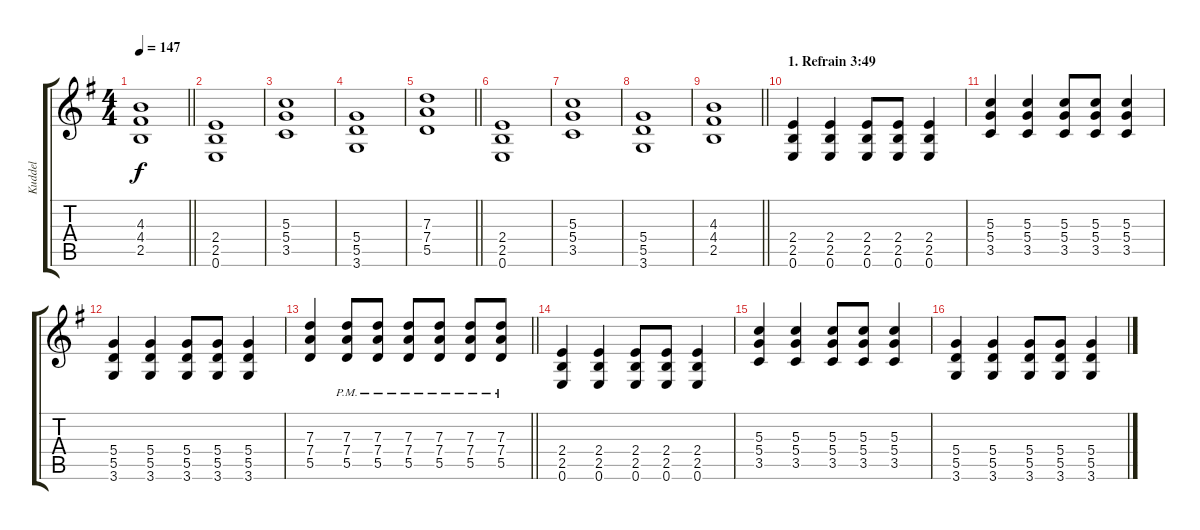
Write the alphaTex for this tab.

\track ("Kuddel" "Kuddel") {instrument overdrivenguitar}
\staff {score tabs}
\tuning (E4 B3 G3 D3 A2 E2) {hide}
\ts (4 4)
\tempo 147
\clef g2
\barLineRight lightlight
\ks g
(4.3 4.4 2.5).1{dy f} |
(2.4 2.5 0.6).1 |
(5.3 5.4 3.5).1 |
(5.4 5.5 3.6).1 |
\barLineRight lightlight
(7.3 7.4 5.5).1 |
(2.4 2.5 0.6).1 |
(5.3 5.4 3.5).1 |
(5.4 5.5 3.6).1 |
\barLineRight lightlight
(4.3 4.4 2.5).1 |
\section ("" "1. Refrain 3:49")
(2.4 2.5 0.6).4 (2.4 2.5 0.6).4 (2.4 2.5 0.6).8 (2.4 2.5 0.6).8 (2.4 2.5 0.6).4 |
(5.3 5.4 3.5).4 (5.3 5.4 3.5).4 (5.3 5.4 3.5).8 (5.3 5.4 3.5).8 (5.3 5.4 3.5).4 |
(5.4 5.5 3.6).4 (5.4 5.5 3.6).4 (5.4 5.5 3.6).8 (5.4 5.5 3.6).8 (5.4 5.5 3.6).4 |
\barLineRight lightlight
(7.3 7.4 5.5).4 (7.3{pm} 7.4{pm} 5.5{pm}).8 (7.3{pm} 7.4{pm} 5.5{pm}).8 (7.3{pm} 7.4{pm} 5.5{pm}).8 (7.3{pm} 7.4{pm} 5.5{pm}).8 (7.3{pm} 7.4{pm} 5.5{pm}).8 (7.3{pm} 7.4{pm} 5.5{pm}).8 |
(2.4 2.5 0.6).4 (2.4 2.5 0.6).4 (2.4 2.5 0.6).8 (2.4 2.5 0.6).8 (2.4 2.5 0.6).4 |
(5.3 5.4 3.5).4 (5.3 5.4 3.5).4 (5.3 5.4 3.5).8 (5.3 5.4 3.5).8 (5.3 5.4 3.5).4 |
(5.4 5.5 3.6).4 (5.4 5.5 3.6).4 (5.4 5.5 3.6).8 (5.4 5.5 3.6).8 (5.4 5.5 3.6).4
